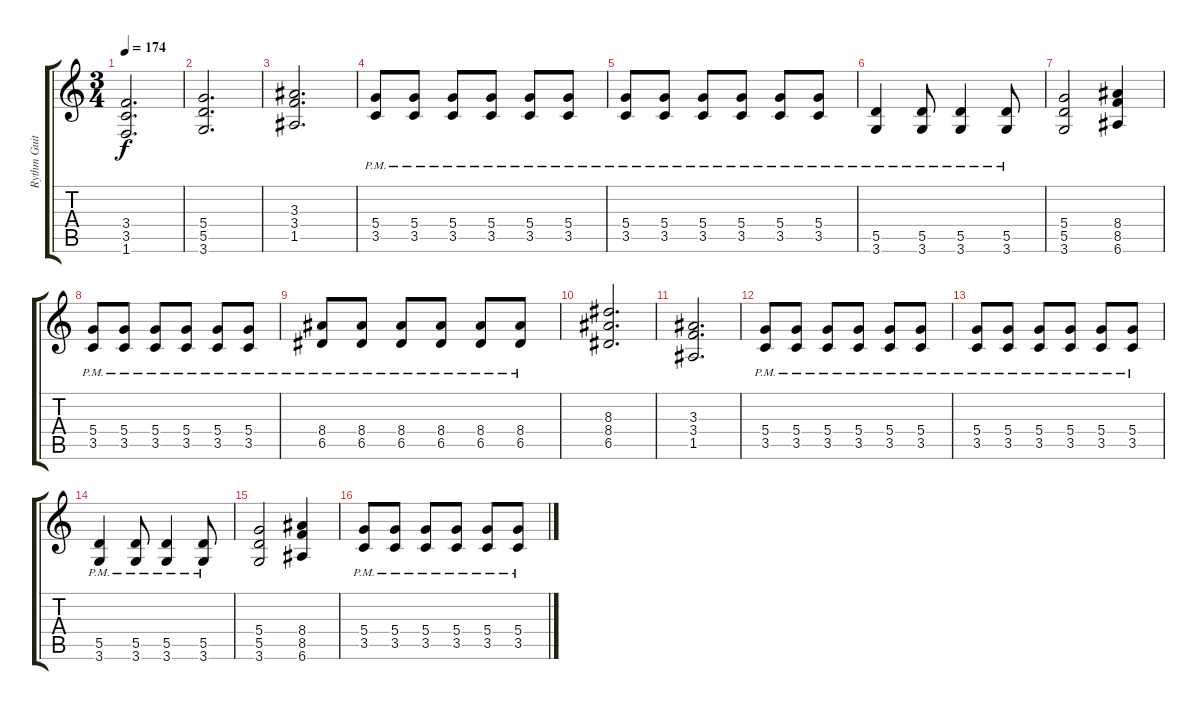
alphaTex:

\track ("Rythm Guitar" "Rythm Guit") {instrument distortionguitar}
\staff {score tabs}
\tuning (E4 B3 G3 D3 A2 E2) {hide}
\ts (3 4)
\tempo 174
\clef g2
\ks c
(3.4 3.5 1.6).2{d dy f} |
(5.4 5.5 3.6).2{d} |
(3.3 3.4 1.5).2{d} |
(5.4{pm} 3.5{pm}).8 (5.4{pm} 3.5{pm}).8 (5.4{pm} 3.5{pm}).8 (5.4{pm} 3.5{pm}).8 (5.4{pm} 3.5{pm}).8 (5.4{pm} 3.5{pm}).8 |
(5.4{pm} 3.5{pm}).8 (5.4{pm} 3.5{pm}).8 (5.4{pm} 3.5{pm}).8 (5.4{pm} 3.5{pm}).8 (5.4{pm} 3.5{pm}).8 (5.4{pm} 3.5{pm}).8 |
(5.5{pm} 3.6{pm}).4 (5.5{pm} 3.6{pm}).8 (5.5{pm} 3.6{pm}).4 (5.5{pm} 3.6{pm}).8 |
(5.4 5.5 3.6).2 (8.4 8.5 6.6).4 |
(5.4{pm} 3.5{pm}).8 (5.4{pm} 3.5{pm}).8 (5.4{pm} 3.5{pm}).8 (5.4{pm} 3.5{pm}).8 (5.4{pm} 3.5{pm}).8 (5.4{pm} 3.5{pm}).8 |
(8.4{pm} 6.5{pm}).8 (8.4{pm} 6.5{pm}).8 (8.4{pm} 6.5{pm}).8 (8.4{pm} 6.5{pm}).8 (8.4{pm} 6.5{pm}).8 (8.4{pm} 6.5{pm}).8 |
(8.3 8.4 6.5).2{d} |
(3.3 3.4 1.5).2{d} |
(5.4{pm} 3.5{pm}).8 (5.4{pm} 3.5{pm}).8 (5.4{pm} 3.5{pm}).8 (5.4{pm} 3.5{pm}).8 (5.4{pm} 3.5{pm}).8 (5.4{pm} 3.5{pm}).8 |
(5.4{pm} 3.5{pm}).8 (5.4{pm} 3.5{pm}).8 (5.4{pm} 3.5{pm}).8 (5.4{pm} 3.5{pm}).8 (5.4{pm} 3.5{pm}).8 (5.4{pm} 3.5{pm}).8 |
(5.5{pm} 3.6{pm}).4 (5.5{pm} 3.6{pm}).8 (5.5{pm} 3.6{pm}).4 (5.5{pm} 3.6{pm}).8 |
(5.4 5.5 3.6).2 (8.4 8.5 6.6).4 |
(5.4{pm} 3.5{pm}).8 (5.4{pm} 3.5{pm}).8 (5.4{pm} 3.5{pm}).8 (5.4{pm} 3.5{pm}).8 (5.4{pm} 3.5{pm}).8 (5.4{pm} 3.5{pm}).8
